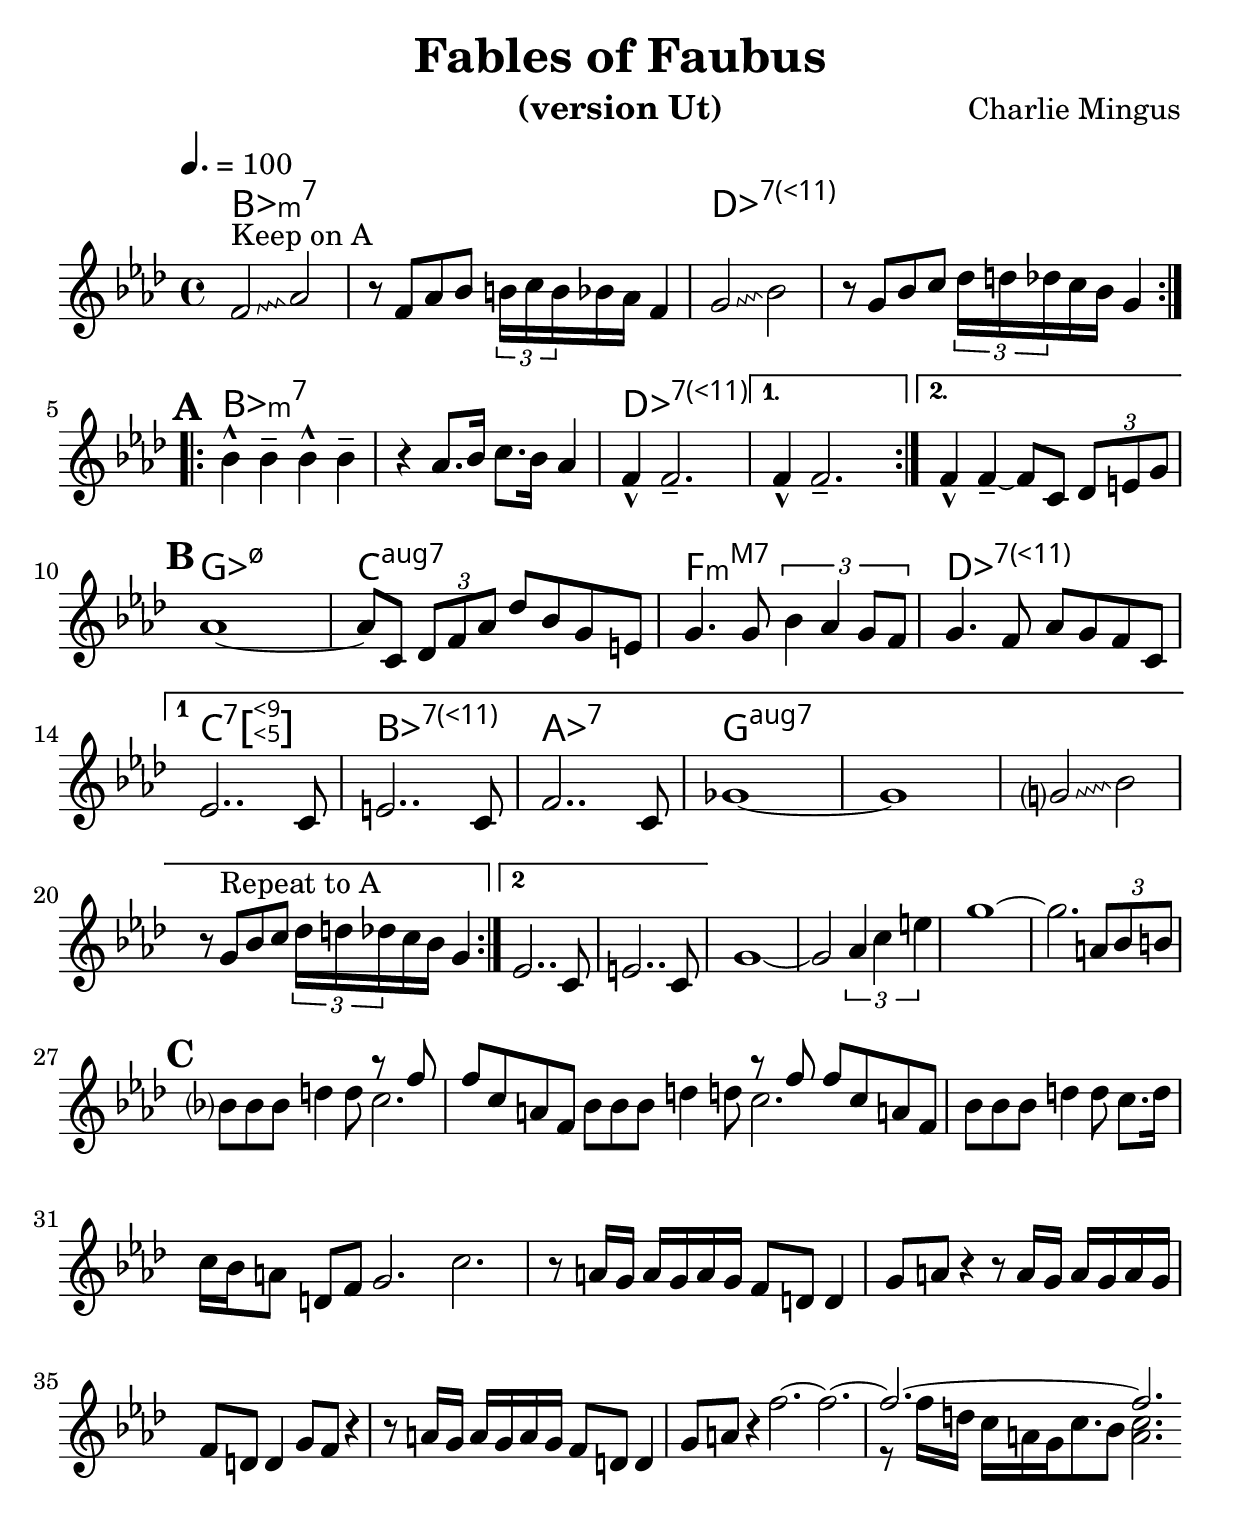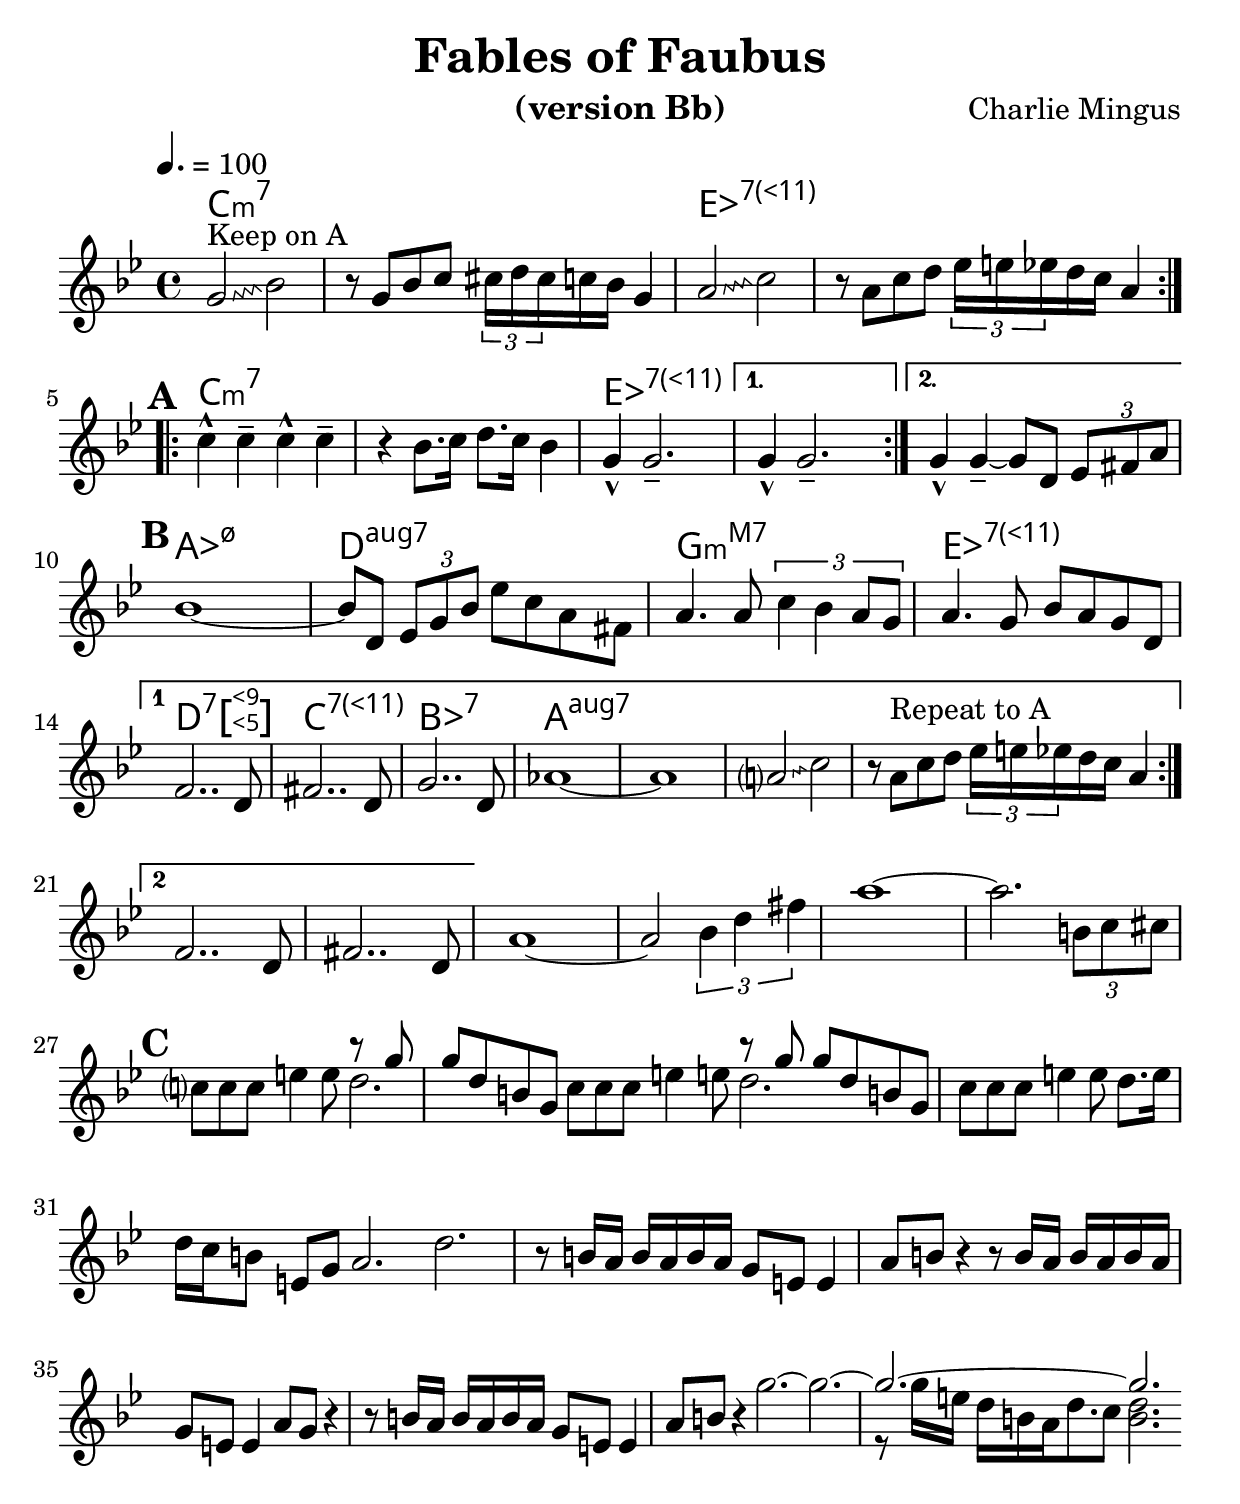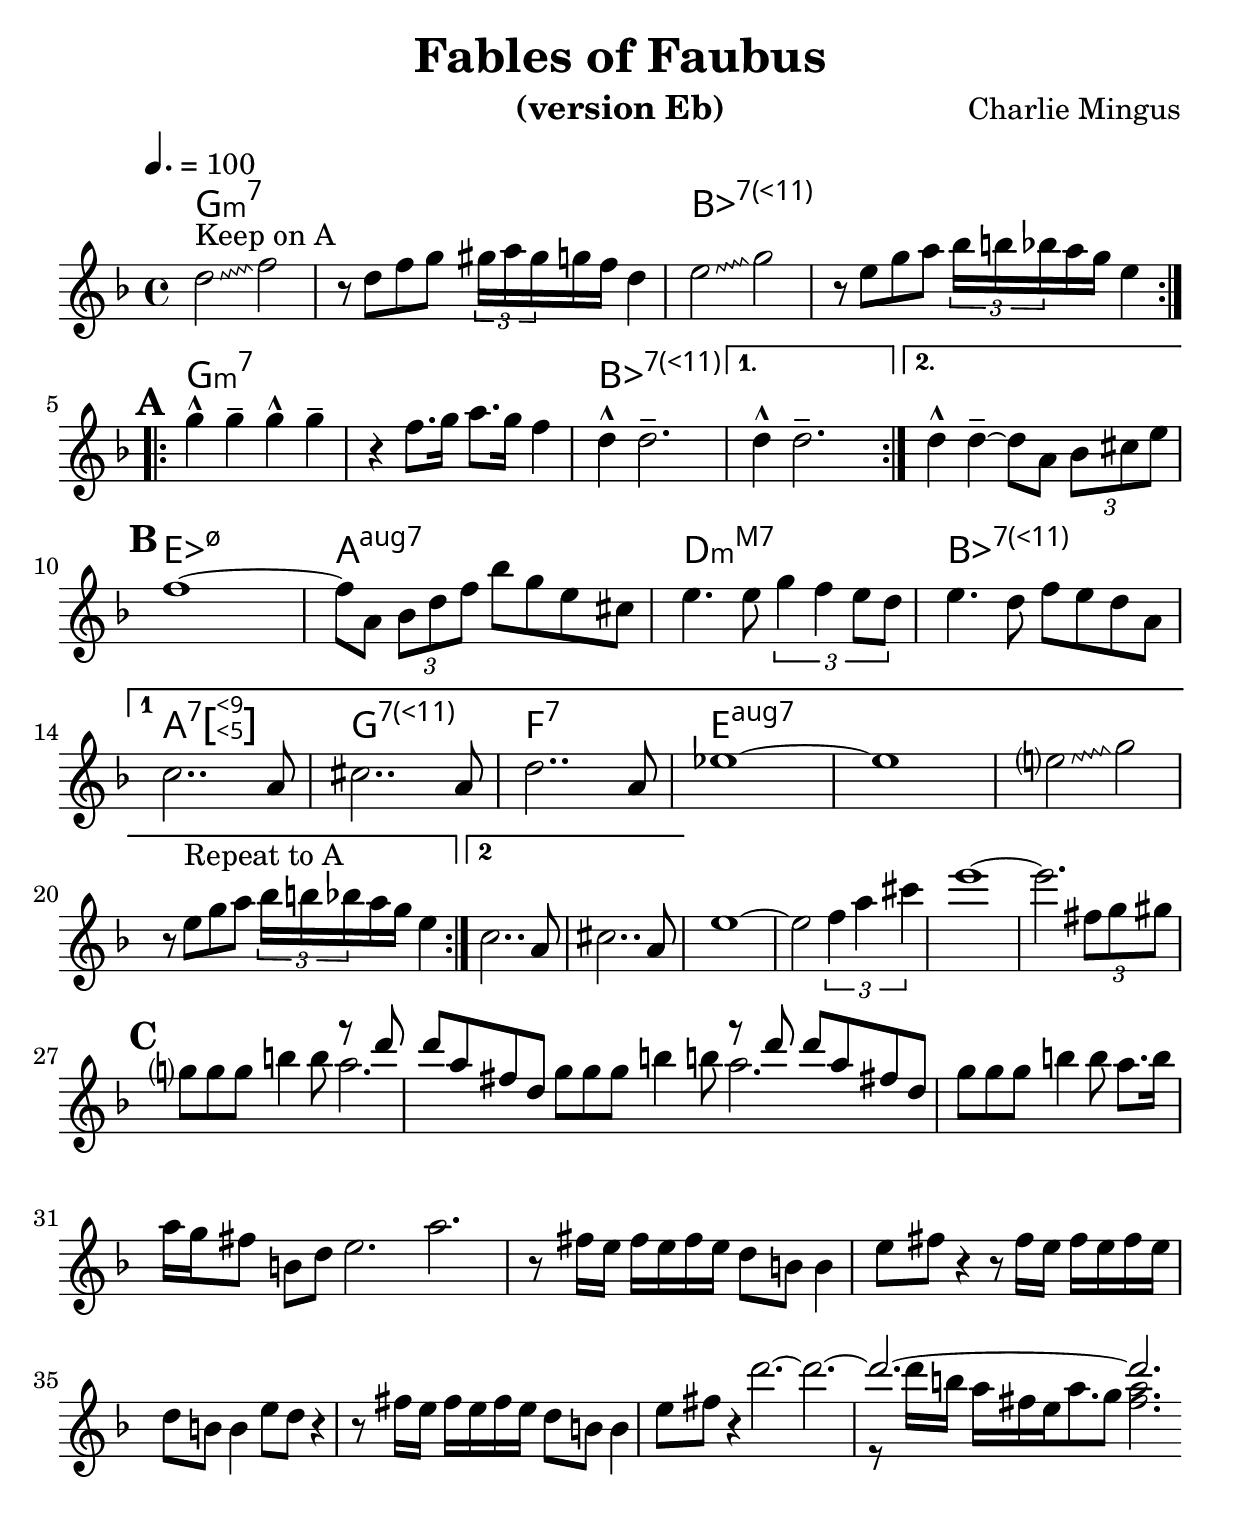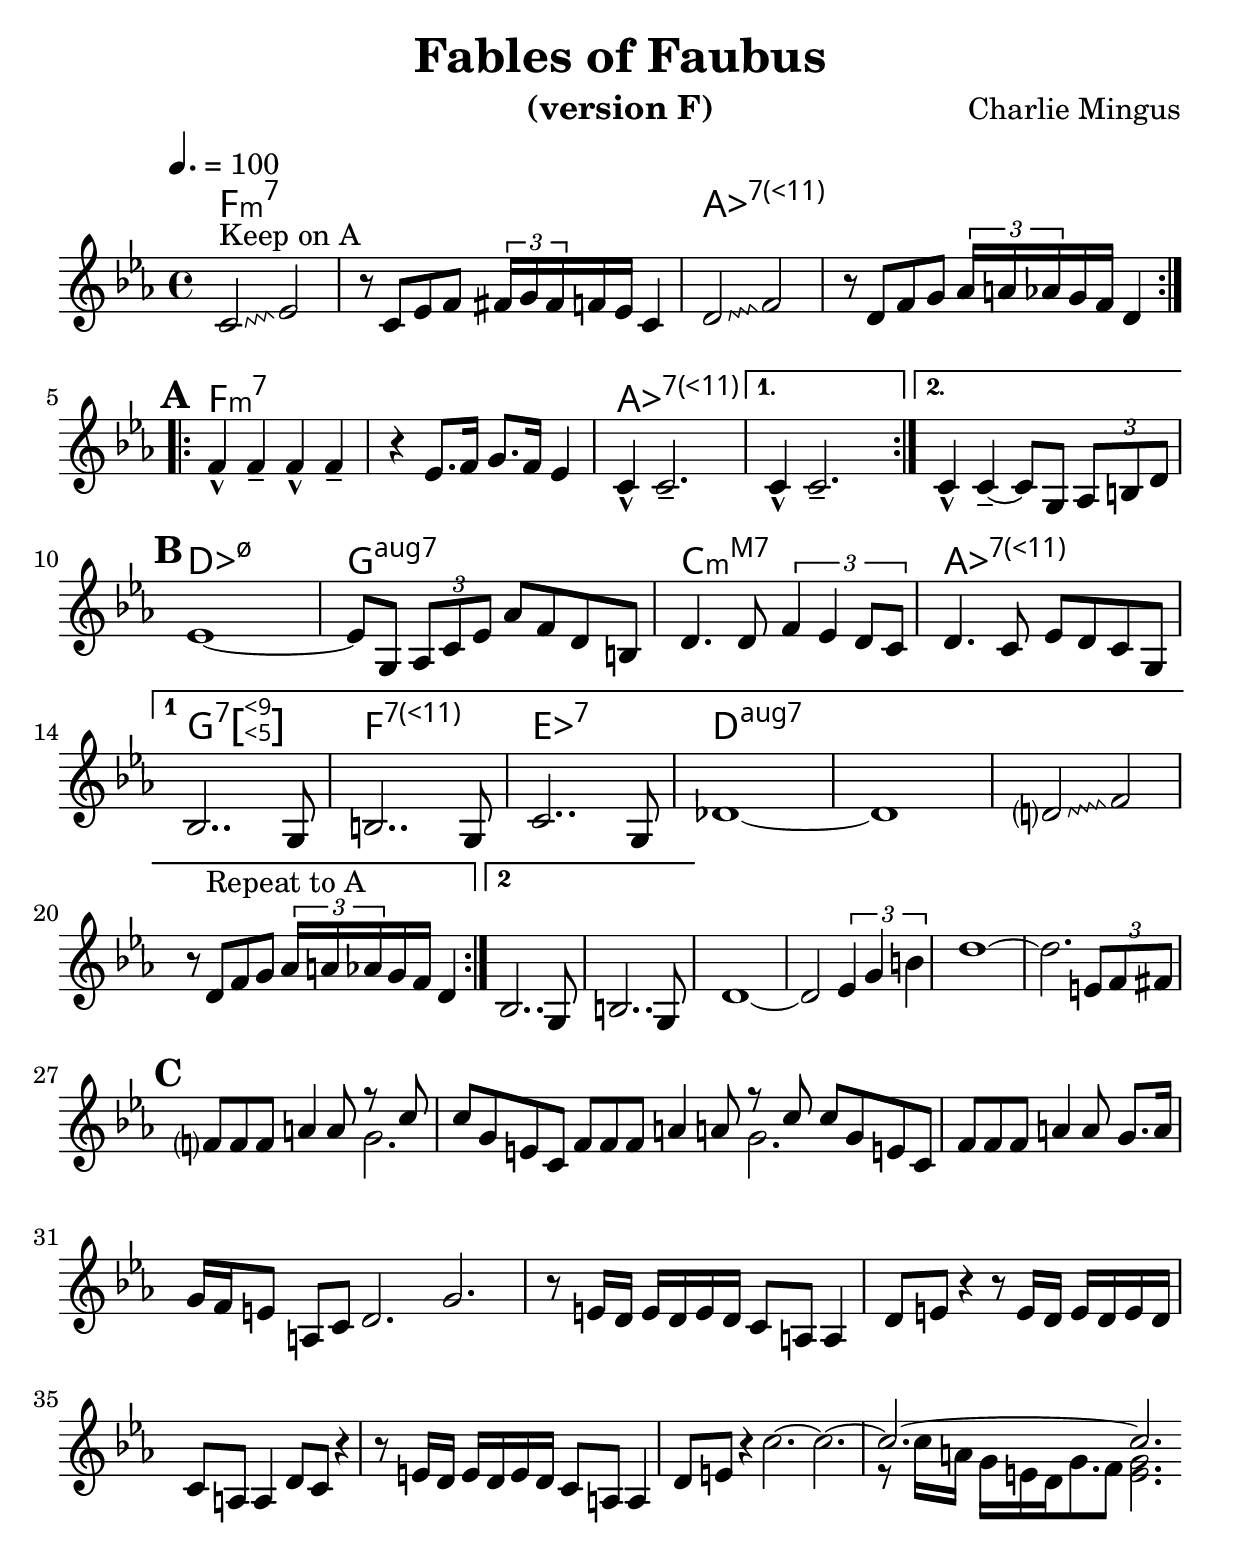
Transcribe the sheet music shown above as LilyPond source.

% Created on Mon Sep 20 15:23:38 CEST 2010
\version "2.22.0"

#(set-global-staff-size 26)
#(set-default-paper-size "a4")


\include "utils/AccordsJazzDefs.ly"

\paper { indent = 0\cm} 


\header {
	title = "Fables of Faubus" 
 	composer = "Charlie Mingus"
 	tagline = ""

}


accords = \chords {
  \repeat volta 2 {
  bes1:m7 s des:7.11+ s
  }
  \repeat volta 2 {
  bes1:m7 s des:7.11+
  } \alternative {{s}{s}}
ges:m7.5- c:7.5+
f:maj7.3- des:7.11+
c:7.5+.9+ bes:7.11+
aes:7 g:7.5+
}

theme = \new Staff {
	\time 4/4
	\tempo 4. = 100 
	\set Staff.midiInstrument = "trumpet"
	\key aes \major
	\clef treble
	\accidentalStyle modern-cautionary
	\relative c' { 	
 % Type notes here 
\compressEmptyMeasures
\override Glissando.style = #'zigzag
\repeat volta 2 {
f2\glissando^"Keep on A" aes 
r8 f aes bes \times 2/3 {b16 c b} bes aes f4
g2\glissando bes 
r8 g bes c \times 2/3 {des16 d des} c bes g4
}
\break
\mark \default
\repeat volta 2{
  bes4-^ 4-- 4-^ 4--
  r aes8. bes16 c8. bes16 aes4
  f4-^ 2.--}
\alternative{
{f4-^ 2.--
  }
{f4-^ 4--~ 8 c \times 2/3 {des e g}
}
}
\break
\mark \default
aes1~ 8 c, \times 2/3 {des f aes} des bes g e
g4. g8 \times 2/3 {bes4 aes g8 f}
g4. f8 aes g f c
\break
\set Score.repeatCommands = #'((volta "1"))
es2.. c8 e2.. c8 f2.. c8 ges'1~ 1
g2\glissando bes 
r8 g^"Repeat to A" bes c \times 2/3 {des16 d des} c bes g4
\set Score.repeatCommands = #'((volta #f) (volta "2") end-repeat)
es2.. c8 e2.. c8 
\set Score.repeatCommands = #'((volta #f))
g'1~ 2 \times 2/3 {aes4 c e}
g1~  2. \times 2/3 {a,8 bes b}
\break
\mark \default
bes8 8 8 d4 8 
<<
  {\voiceOne r8 f f c a f}
  \new Voice {\voiceTwo c'2.}
>>
\oneVoice
bes8 8 8 d4 8
<<
  {\voiceOne r8 f f c a f}
  \new Voice {\voiceTwo c'2.}
>>
\oneVoice
bes8 8 8 d4 8 c8. d16 c bes a8 d, f g2. c
r8 a16 g a g a g f8 d d4 g8 a r4	
r8 a16 g a g a g f8 d d4 g8 f r4	
r8 a16 g a g a g f8 d d4 g8 a r4
f'2.~ 2.~ 
<<
  {
    \voiceOne
    f2.~ 2.
  }
  \new Voice {
    \voiceTwo
    r8 f16 d c a g c8. bes8 <a c>2.
  }
>>
\oneVoice
}
}

\include "utils/books.ly"
